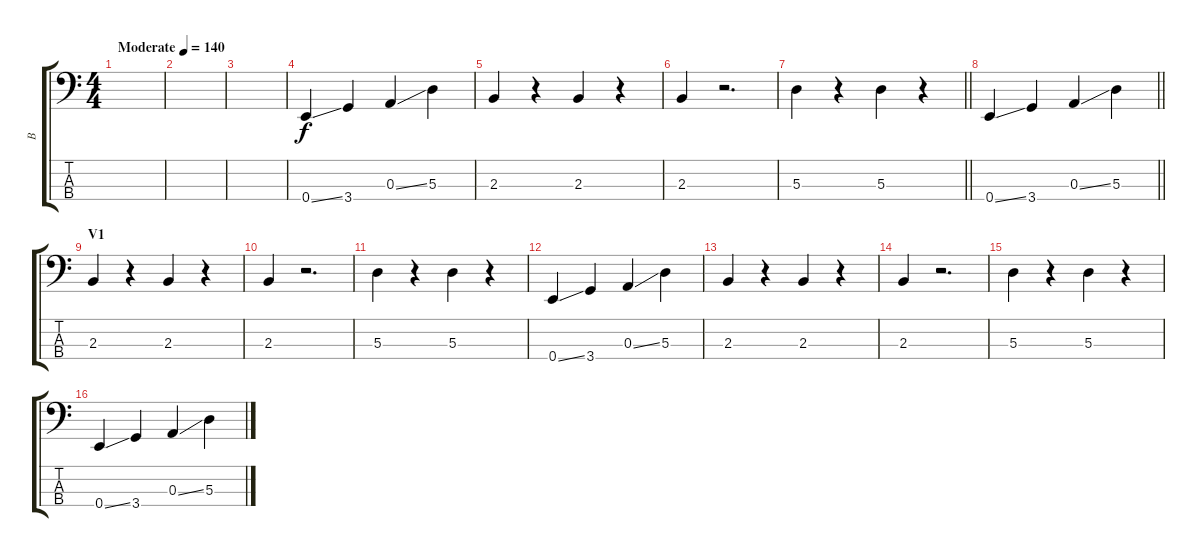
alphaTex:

\track ("B" "B") {instrument electricbassfinger}
\staff {score tabs}
\tuning (G2 D2 A1 E1) {hide}
\ts (4 4)
\tempo (140 "Moderate")
\clef f4
\ks c
|
|
|
0.4{ss}.4 3.4.4 0.3{ss}.4 5.3.4 |
2.3.4 r.4 2.3.4 r.4 |
2.3.4 r.2{d} |
\barLineRight lightlight
5.3.4 r.4 5.3.4 r.4 |
\section ("" "")
\barLineRight lightlight
0.4{ss}.4 3.4.4 0.3{ss}.4 5.3.4 |
\section ("" "V1")
2.3.4 r.4 2.3.4 r.4 |
2.3.4 r.2{d} |
5.3.4 r.4 5.3.4 r.4 |
0.4{ss}.4 3.4.4 0.3{ss}.4 5.3.4 |
2.3.4 r.4 2.3.4 r.4 |
2.3.4 r.2{d} |
5.3.4 r.4 5.3.4 r.4 |
0.4{ss}.4 3.4.4 0.3{ss}.4 5.3.4
